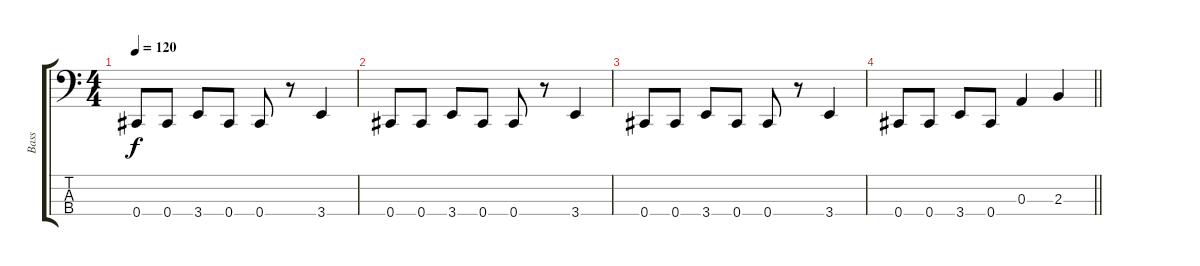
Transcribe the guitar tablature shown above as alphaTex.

\track ("Bass" "Bass") {instrument electricbasspick}
\staff {score tabs}
\tuning (G2 D2 A1 Db1) {hide}
\ts (4 4)
\tempo 120
\clef f4
\ks c
0.4.8{dy f} 0.4.8 3.4.8 0.4.8 0.4.8 r.8 3.4.4 |
0.4.8 0.4.8 3.4.8 0.4.8 0.4.8 r.8 3.4.4 |
0.4.8 0.4.8 3.4.8 0.4.8 0.4.8 r.8 3.4.4 |
\barLineRight lightlight
0.4.8 0.4.8 3.4.8 0.4.8 0.3.4 2.3.4
